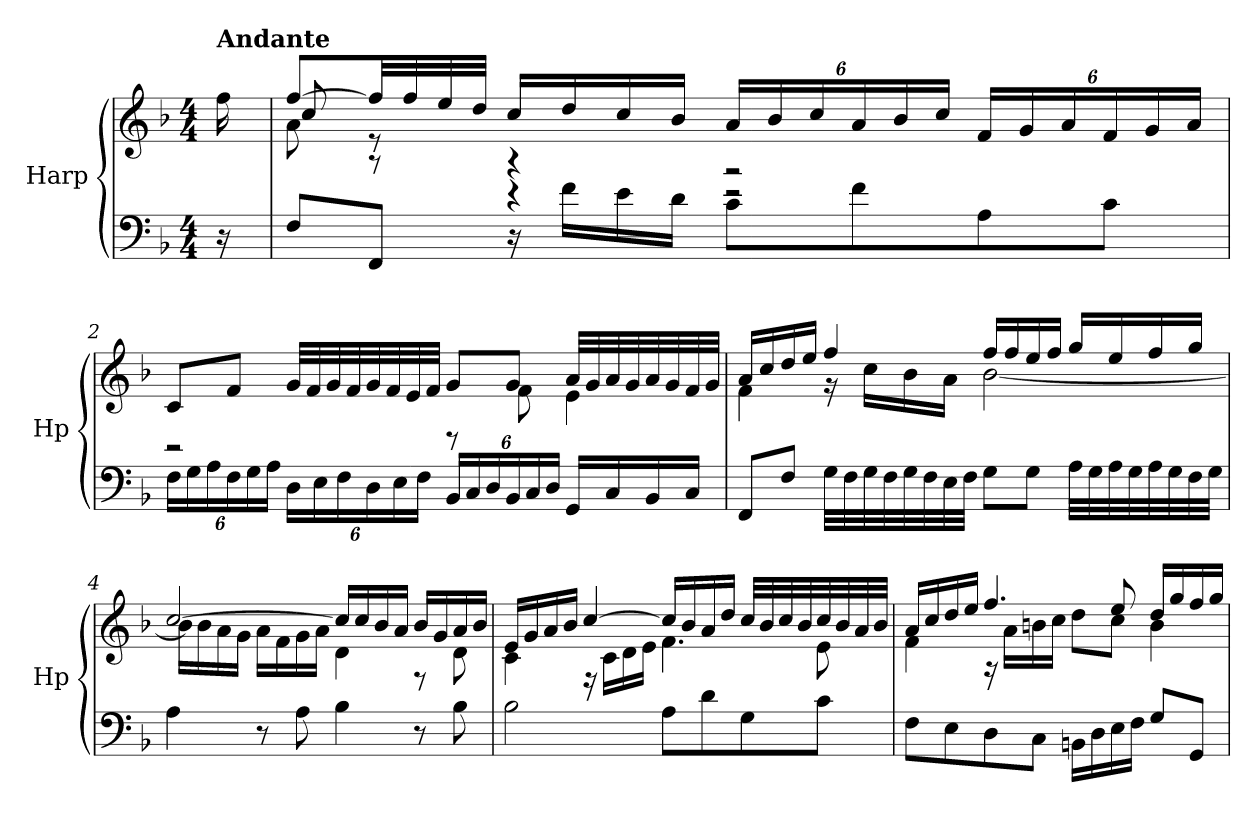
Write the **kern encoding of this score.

**kern	**kern
*part1	*part1
*staff2	*staff1
*I"Harp	*
*I'Hp	*
*clefF4	*clefG2
*k[b-]	*k[b-]
*M4/4	*M4/4
=	=
!	!LO:TX:a:B:t=Andante
16r	16ff\
=1	=1
*	*^
*	*	*^
8F/L	[8ff/L	8cc/	8a\
8FF/J	32ff/LL]	8re	8rA
.	32ff/	.	.
.	32ee/	.	.
.	32dd/JJJ	.	.
16r	16cc/LL	4rA	4rBB
16f\LL	16dd/	.	.
16e\	16cc/	.	.
16d\JJ	16b-/JJ	.	.
*	*Xbrackettup	*	*
8c\L	24a/LL	2rF	2rBB
.	24b-/	.	.
.	24cc/	.	.
8f\	24a/	.	.
.	24b-/	.	.
.	24cc/JJ	.	.
8A\	24f/LL	.	.
.	24g/	.	.
.	24a/	.	.
8c\J	24f/	.	.
.	24g/	.	.
.	24a/JJ	.	.
*	*v	*v	*v
!!LO:LB:g=z
=2	=2
*Xbrackettup	*
*	*^
24F\LL	8c/L	2rBB
24G\	.	.
24A\	.	.
24F\	8f/J	.
24G\	.	.
24A\JJ	.	.
24D\LL	32g/LLL	.
.	32f/	.
24E\	.	.
.	32g/	.
24F\	.	.
.	32f/	.
24D\	32g/	.
.	32f/	.
24E\	.	.
.	32e/	.
24F\JJ	.	.
.	32f/JJJ	.
24BB-/LL	8g/L	8rD
24C/	.	.
24D/	.	.
24BB-/	8g/J	8f\
24C/	.	.
24D/JJ	.	.
16GG/LL	32a/LLL	4e\
.	32g/	.
16C/	32a/	.
.	32g/	.
16BB-/	32a/	.
.	32g/	.
16C/JJ	32f/	.
.	32g/JJJ	.
!!LO:LB:g=z	!!
=3	=3	=3
8FF/L	16a/LL	4f\
.	16cc/	.
8F/J	16dd/	.
.	16ee/JJ	.
32G\LLL	4ff/	16r
32F\	.	.
32G\	.	16cc\LL
32F\	.	.
32G\	.	16b-\
32F\	.	.
32E\	.	16a\JJ
32F\JJJ	.	.
8G\L	16ff/LL	[2b-\
.	16ff/	.
8G\J	16ee/	.
.	16ff/JJ	.
32A\LLL	16gg/LL	.
32G\	.	.
32A\	16ee/	.
32G\	.	.
32A\	16ff/	.
32G\	.	.
32F\	16gg/JJ	.
32G\JJJ	.	.
=4	=4	=4
4A\	[2cc/	16b-\LL]
.	.	16b-\
.	.	16a\
.	.	16g\JJ
8r	.	16a\LL
.	.	16f\
8A\	.	16g\
.	.	16a\JJ
4B-\	16cc/LL]	4d\
.	16cc/	.
.	16b-/	.
.	16a/JJ	.
8r	16b-/LL	8rF
.	16g/	.
8B-\	16a/	8d\
.	16b-/JJ	.
!!LO:LB:g=z	!!
=5	=5	=5
2B-\	16e/LL	4c\
.	16g/	.
.	16a/	.
.	16b-/JJ	.
.	[4cc/	16rF
.	.	16c\LL
.	.	16d\
.	.	16e\JJ
8A\L	16cc/LL]	4.f\
.	16b-/	.
8d\	16a/	.
.	16dd/JJ	.
8G\	32cc/LLL	.
.	32b-/	.
.	32cc/	.
.	32b-/	.
8c\J	32cc/	8e\
.	32b-/	.
.	32a/	.
.	32b-/JJJ	.
=6	=6	=6
8F\L	16a/LL	4f\
.	16cc/	.
8E\	16dd/	.
.	16ee/JJ	.
8D\	4.ff/	16rA
.	.	16a\LL
8C\J	.	16bn\
.	.	16cc\JJ
16BBn\LL	.	8dd\L
16D\	.	.
16E\	8ee/	8cc\J
16F\JJ	.	.
8G/L	16dd/LL	4b\
.	16gg/	.
8GG/J	16ff/	.
.	16gg/JJ	.
*	*v	*v
=	=
*-	*-
